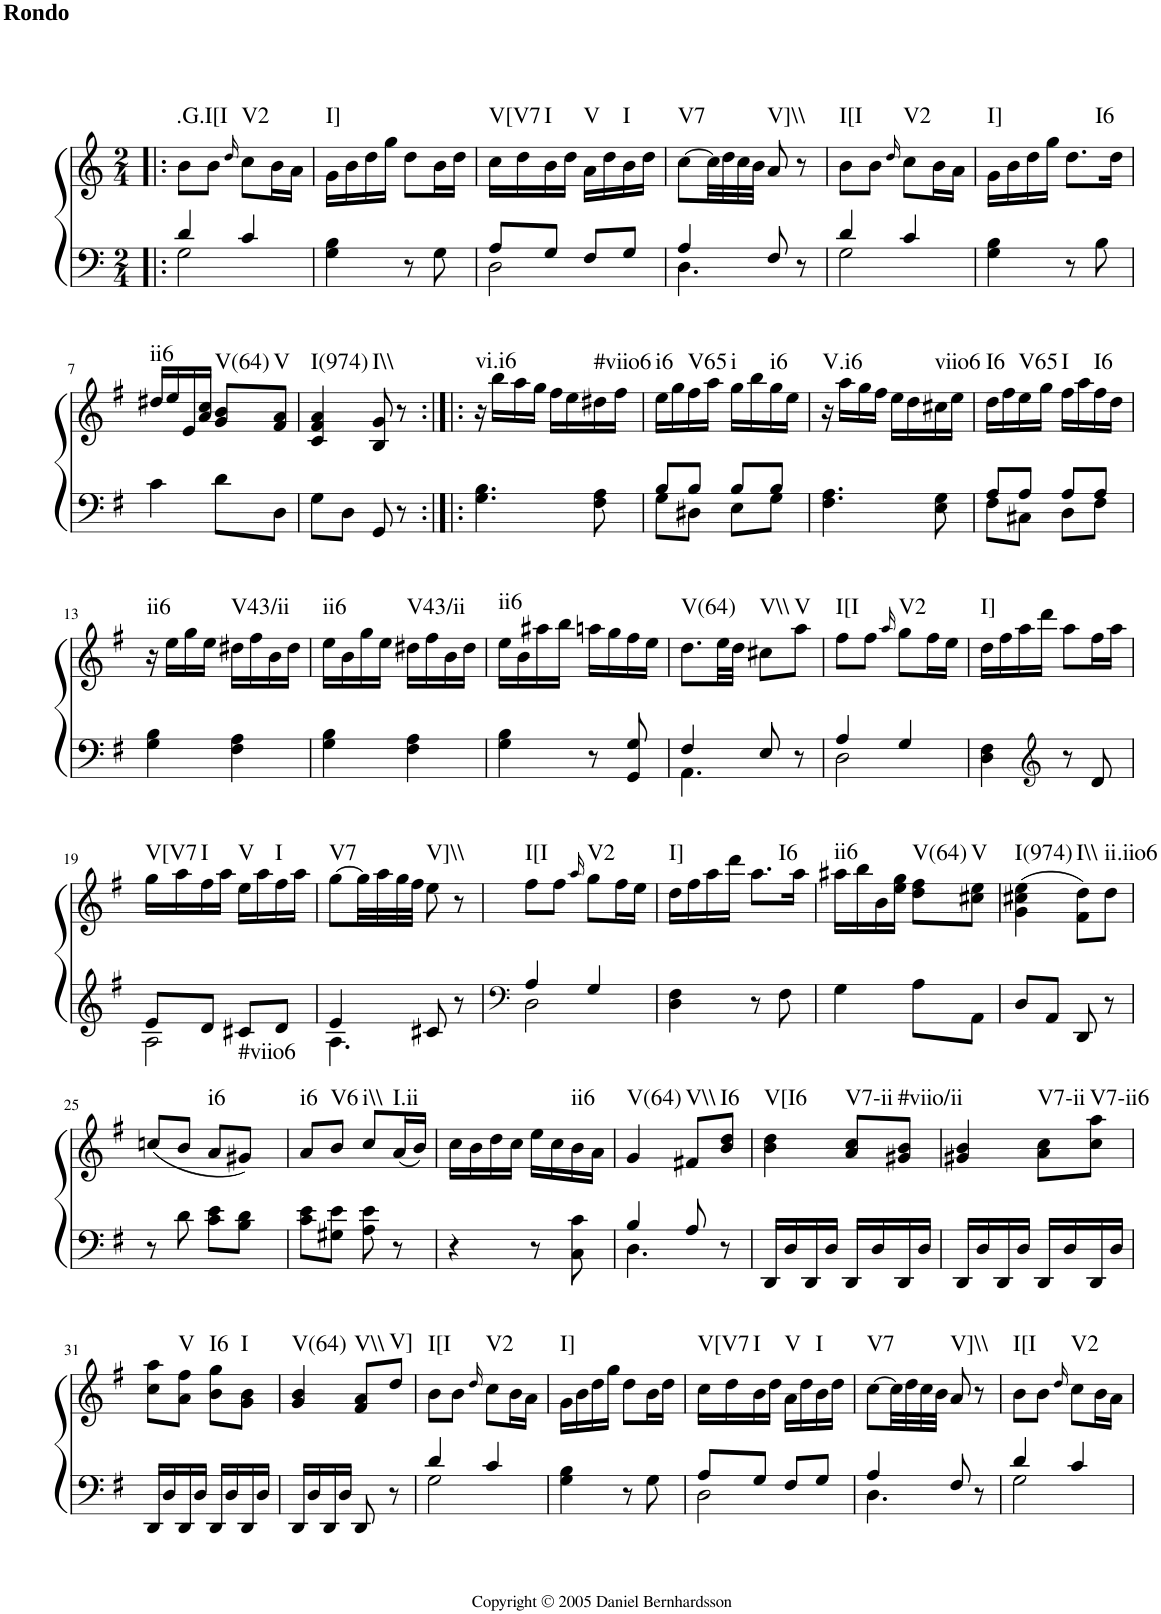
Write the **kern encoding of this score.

**kern	**kern	**harte
*part1	*part1	*part1
*staff2	*staff1	*
*I"Piano	*	*
*I'Pno.	*	*
*clefF4	*clefG2	*
*k[f#]	*k[f#]	*
*G:	*G:	*
*M2/4	*M2/4	*
=1!|:	=1!|:	=1!|:
*^	*	*
!	!	!LO:TX:a:B:t=Rondo	!LO:H:kt=.G.I[I
4d/	2G\	8b\L	N
.	.	8b\J	.
.	.	16qdd/	.
!	!	!	!LO:H:kt=V2
4c/	.	8cc\L	N
.	.	16b\L	.
.	.	16a\JJ	.
*v	*v	*	*
=2	=2	=2
!	!	!LO:H:kt=I]
4G\ 4B\	16g\LL	N
.	16b\	.
.	16dd\	.
.	16gg\JJ	.
8r	8dd\L	.
8G\	16b\L	.
.	16dd\JJ	.
=3	=3	=3
*^	*	*
!	!	!	!LO:H:kt=V[V7
8A/L	2D\	16cc\LL	N
.	.	16dd\	.
!	!	!	!LO:H:kt=I
8G/J	.	16b\	N
.	.	16dd\JJ	.
!	!	!	!LO:H:kt=V
8F#/L	.	16a\LL	N
.	.	16dd\	.
!	!	!	!LO:H:kt=I
8G/J	.	16b\	N
.	.	16dd\JJ	.
=4	=4	=4	=4
!	!	!	!LO:H:kt=V7
4A/	4.D\	[8cc\L	N
.	.	32cc\LL]	.
.	.	32dd\	.
.	.	32cc\	.
.	.	32b\JJJ	.
!	!	!	!LO:H:kt=V]\\
8F#/	.	8a/	N
8r	8ryy	8r	.
=5	=5	=5	=5
!	!	!	!LO:H:kt=I[I
4d/	2G\	8b\L	N
.	.	8b\J	.
.	.	16qdd/	.
!	!	!	!LO:H:kt=V2
4c/	.	8cc\L	N
.	.	16b\L	.
.	.	16a\JJ	.
*v	*v	*	*
=6	=6	=6
!	!	!LO:H:kt=I]
4G\ 4B\	16g\LL	N
.	16b\	.
.	16dd\	.
.	16gg\JJ	.
!	!	!LO:H:kt=I6
8r	8.dd\L	N
8B\	.	.
.	16dd\Jk	.
!!LO:LB:g=z
=7	=7	=7
!	!	!LO:H:kt=ii6
4c\	16dd#X/LL	N
.	16ee/	.
.	16e/	.
.	16a/ 16cc/JJ	.
!	!	!LO:H:kt=V(64)
8d\L	8g/ 8b/L	N
!	!	!LO:H:kt=V
8D\J	8f#/ 8a/J	N
=8	=8	=8
!	!	!LO:H:kt=I(974)
8G\L	4c/ 4f#/ 4a/	N
8D\J	.	.
!	!	!LO:H:kt=I\\
8GG/	8B/ 8g/	N
8r	8r	.
=9:|!|:	=9:|!|:	=9:|!|:
!	!	!LO:H:kt=vi.i6
4.G\ 4.B\	16r	N
.	16bb\LL	.
.	16aa\	.
.	16gg\JJ	.
.	16ff#\LL	.
.	16ee\	.
!	!	!LO:H:kt=#viio6
8F#\ 8A\	16dd#X\	N
.	16ff#\JJ	.
=10	=10	=10
*^	*	*
!	!	!	!LO:H:kt=i6
8B/L	8G\L	16ee\LL	N
.	.	16gg\	.
!	!	!	!LO:H:kt=V65
8B/J	8D#X\J	16ff#\	N
.	.	16aa\JJ	.
!	!	!	!LO:H:kt=i
8B/L	8E\L	16gg\LL	N
.	.	16bb\	.
!	!	!	!LO:H:kt=i6
8B/J	8G\J	16gg\	N
.	.	16ee\JJ	.
*v	*v	*	*
=11	=11	=11
!	!	!LO:H:kt=V.i6
4.F#\ 4.A\	16r	N
.	16aa\LL	.
.	16gg\	.
.	16ff#\JJ	.
.	16ee\LL	.
.	16dd\	.
!	!	!LO:H:kt=viio6
8E\ 8G\	16cc#X\	N
.	16ee\JJ	.
=12	=12	=12
*^	*	*
!	!	!	!LO:H:kt=I6
8A/L	8F#\L	16dd\LL	N
.	.	16ff#\	.
!	!	!	!LO:H:kt=V65
8A/J	8C#X\J	16ee\	N
.	.	16gg\JJ	.
!	!	!	!LO:H:kt=I
8A/L	8D\L	16ff#\LL	N
.	.	16aa\	.
!	!	!	!LO:H:kt=I6
8A/J	8F#\J	16ff#\	N
.	.	16dd\JJ	.
*v	*v	*	*
!!LO:LB:g=z
=13	=13	=13
!	!	!LO:H:kt=ii6
4G\ 4B\	16r	N
.	16ee\LL	.
.	16gg\	.
.	16ee\JJ	.
!	!	!LO:H:kt=V43/ii
4F#\ 4A\	16dd#X\LL	N
.	16ff#\	.
.	16b\	.
.	16dd#\JJ	.
=14	=14	=14
!	!	!LO:H:kt=ii6
4G\ 4B\	16ee\LL	N
.	16b\	.
.	16gg\	.
.	16ee\JJ	.
!	!	!LO:H:kt=V43/ii
4F#\ 4A\	16dd#X\LL	N
.	16ff#\	.
.	16b\	.
.	16dd#\JJ	.
=15	=15	=15
!	!	!LO:H:kt=ii6
4G\ 4B\	16ee\LL	N
.	16b\	.
.	16aa#X\	.
.	16bb\JJ	.
8r	16aan\LL	.
.	16gg\	.
8GG/ 8G/	16ff#\	.
.	16ee\JJ	.
=16	=16	=16
*^	*	*
!	!	!	!LO:H:kt=V(64)
4F#/	4.AA\	8.dd\L	N
.	.	32ee\LL	.
.	.	32dd\JJJ	.
!	!	!	!LO:H:kt=V\\
8E/	.	8cc#X\L	N
!	!	!	!LO:H:kt=V
8r	8ryy	8aa\J	N
=17	=17	=17	=17
!	!	!	!LO:H:kt=I[I
4A/	2D\	8ff#\L	N
.	.	8ff#\J	.
.	.	16qaa/	.
!	!	!	!LO:H:kt=V2
4G/	.	8gg\L	N
.	.	16ff#\L	.
.	.	16ee\JJ	.
*v	*v	*	*
=18	=18	=18
!	!	!LO:H:kt=I]
4D\ 4F#\	16dd\LL	N
.	16ff#\	.
.	16aa\	.
*clefG2	*	*
.	16ddd\JJ	.
8r	8aa\L	.
8d/	16ff#\L	.
.	16aa\JJ	.
!!LO:LB:g=z
=19	=19	=19
*^	*	*
!	!	!	!LO:H:kt=V[V7
8e/L	2A\	16gg\LL	N
.	.	16aa\	.
!	!	!	!LO:H:kt=I
8d/J	.	16ff#\	N
.	.	16aa\JJ	.
!	!	!	!LO:H:kt=V
8c#X/L	.	16ee\LL	N
.	.	16aa\	.
!	!	!	!LO:H:kt=I
8d/J	.	16ff#\	N
.	.	16aa\JJ	.
=20	=20	=20	=20
!	!	!	!LO:H:kt=V7
4e/	4.A\	[8gg\L	N
.	.	32gg\LL]	.
.	.	32aa\	.
.	.	32gg\	.
.	.	32ff#\JJJ	.
!	!	!	!LO:H:kt=V]\\
8c#X/	.	8ee\	N
8r	8ryy	8r	.
=21	=21	=21	=21
*clefF4	*	*	*
!	!	!	!LO:H:kt=I[I
4A/	2D\	8ff#\L	N
.	.	8ff#\J	.
.	.	16qaa/	.
!	!	!	!LO:H:kt=V2
4G/	.	8gg\L	N
.	.	16ff#\L	.
.	.	16ee\JJ	.
*v	*v	*	*
=22	=22	=22
!	!	!LO:H:kt=I]
4D\ 4F#\	16dd\LL	N
.	16ff#\	.
.	16aa\	.
.	16ddd\JJ	.
!	!	!LO:H:kt=I6
8r	8.aa\L	N
8F#\	.	.
.	16aa\Jk	.
=23	=23	=23
!	!	!LO:H:kt=ii6
4G\	16aa#X\LL	N
.	16bb\	.
.	16b\	.
.	16ee\ 16gg\JJ	.
!	!	!LO:H:kt=V(64)
8A\L	8dd\ 8ff#\L	N
!	!	!LO:H:kt=V
8AA\J	8cc#X\ 8ee\J	N
=24	=24	=24
!	!	!LO:H:kt=I(974)
8D/L	(4g\ 4cc#X\ 4ee\	N
8AA/J	.	.
!	!	!LO:H:kt=I\\
8DD/	8f#\ 8dd\L)	N
!	!	!LO:H:kt=ii.iio6
8r	8dd\J	N
!!LO:LB:g=z
=25	=25	=25
8r	(8ccn/L	.
8d\	8b/J	.
!	!	!LO:H:kt=i6
8c\ 8e\L	8a/L	N
!	!	!LO:H:kt=#viio6
8B\ 8d\J	8g#X/J)	N
=26	=26	=26
!	!	!LO:H:kt=i6
8c\ 8e\L	8a/L	N
!	!	!LO:H:kt=V6
8G#X\ 8e\J	8b/J	N
!	!	!LO:H:kt=i\\
8A\ 8e\	8cc/L	N
!	!	!LO:H:kt=I.ii
8r	(16a/L	N
.	16b/JJ)	.
=27	=27	=27
4r	16cc\LL	.
.	16b\	.
.	16dd\	.
.	16cc\JJ	.
8r	16ee\LL	.
.	16cc\	.
!	!	!LO:H:kt=ii6
8C\ 8c\	16b\	N
.	16a\JJ	.
=28	=28	=28
*^	*	*
!	!	!	!LO:H:kt=V(64)
4B/	4.D\	4g/	N
!	!	!	!LO:H:kt=V\\
8A/	.	8f#X/L	N
!	!	!	!LO:H:kt=I6
8r	8ryy	8b/ 8dd/J	N
=29	=29	=29	=29
!	!	!	!LO:H:kt=V[I6
*v	*v	*	*
16DD/LL	4b\ 4dd\	N
16D/	.	.
16DD/	.	.
16D/JJ	.	.
!	!	!LO:H:kt=V7-ii
16DD/LL	8a/ 8cc/L	N
16D/	.	.
!	!	!LO:H:kt=#viio/ii
16DD/	8g#X/ 8b/J	N
16D/JJ	.	.
=30	=30	=30
16DD/LL	4g#X/ 4b/	.
16D/	.	.
16DD/	.	.
16D/JJ	.	.
!	!	!LO:H:kt=V7-ii
16DD/LL	8a\ 8cc\L	N
16D/	.	.
!	!	!LO:H:kt=V7-ii6
16DD/	8cc\ 8aa\J	N
16D/JJ	.	.
!!LO:LB:g=z
=31	=31	=31
16DD/LL	8cc\ 8aa\L	.
16D/	.	.
!	!	!LO:H:kt=V
16DD/	8a\ 8ff#\J	N
16D/JJ	.	.
!	!	!LO:H:kt=I6
16DD/LL	8b\ 8gg\L	N
16D/	.	.
!	!	!LO:H:kt=I
16DD/	8g\ 8b\J	N
16D/JJ	.	.
=32	=32	=32
!	!	!LO:H:kt=V(64)
16DD/LL	4g/ 4b/	N
16D/	.	.
16DD/	.	.
16D/JJ	.	.
!	!	!LO:H:kt=V\\
8DD/	8f#/ 8a/L	N
!	!	!LO:H:kt=V]
8r	8dd/J	N
=33	=33	=33
*^	*	*
!	!	!	!LO:H:kt=I[I
4d/	2G\	8b\L	N
.	.	8b\J	.
.	.	16qdd/	.
!	!	!	!LO:H:kt=V2
4c/	.	8cc\L	N
.	.	16b\L	.
.	.	16a\JJ	.
*v	*v	*	*
=34	=34	=34
!	!	!LO:H:kt=I]
4G\ 4B\	16g\LL	N
.	16b\	.
.	16dd\	.
.	16gg\JJ	.
8r	8dd\L	.
8G\	16b\L	.
.	16dd\JJ	.
=35	=35	=35
*^	*	*
!	!	!	!LO:H:kt=V[V7
8A/L	2D\	16cc\LL	N
.	.	16dd\	.
!	!	!	!LO:H:kt=I
8G/J	.	16b\	N
.	.	16dd\JJ	.
!	!	!	!LO:H:kt=V
8F#/L	.	16a\LL	N
.	.	16dd\	.
!	!	!	!LO:H:kt=I
8G/J	.	16b\	N
.	.	16dd\JJ	.
=36	=36	=36	=36
!	!	!	!LO:H:kt=V7
4A/	4.D\	[8cc\L	N
.	.	32cc\LL]	.
.	.	32dd\	.
.	.	32cc\	.
.	.	32b\JJJ	.
!	!	!	!LO:H:kt=V]\\
8F#/	.	8a/	N
8r	8ryy	8r	.
=37	=37	=37	=37
!	!	!	!LO:H:kt=I[I
4d/	2G\	8b\L	N
.	.	8b\J	.
.	.	16qdd/	.
!	!	!	!LO:H:kt=V2
4c/	.	8cc\L	N
.	.	16b\L	.
.	.	16a\JJ	.
*v	*v	*	*
=	=	=
*-	*-	*-
